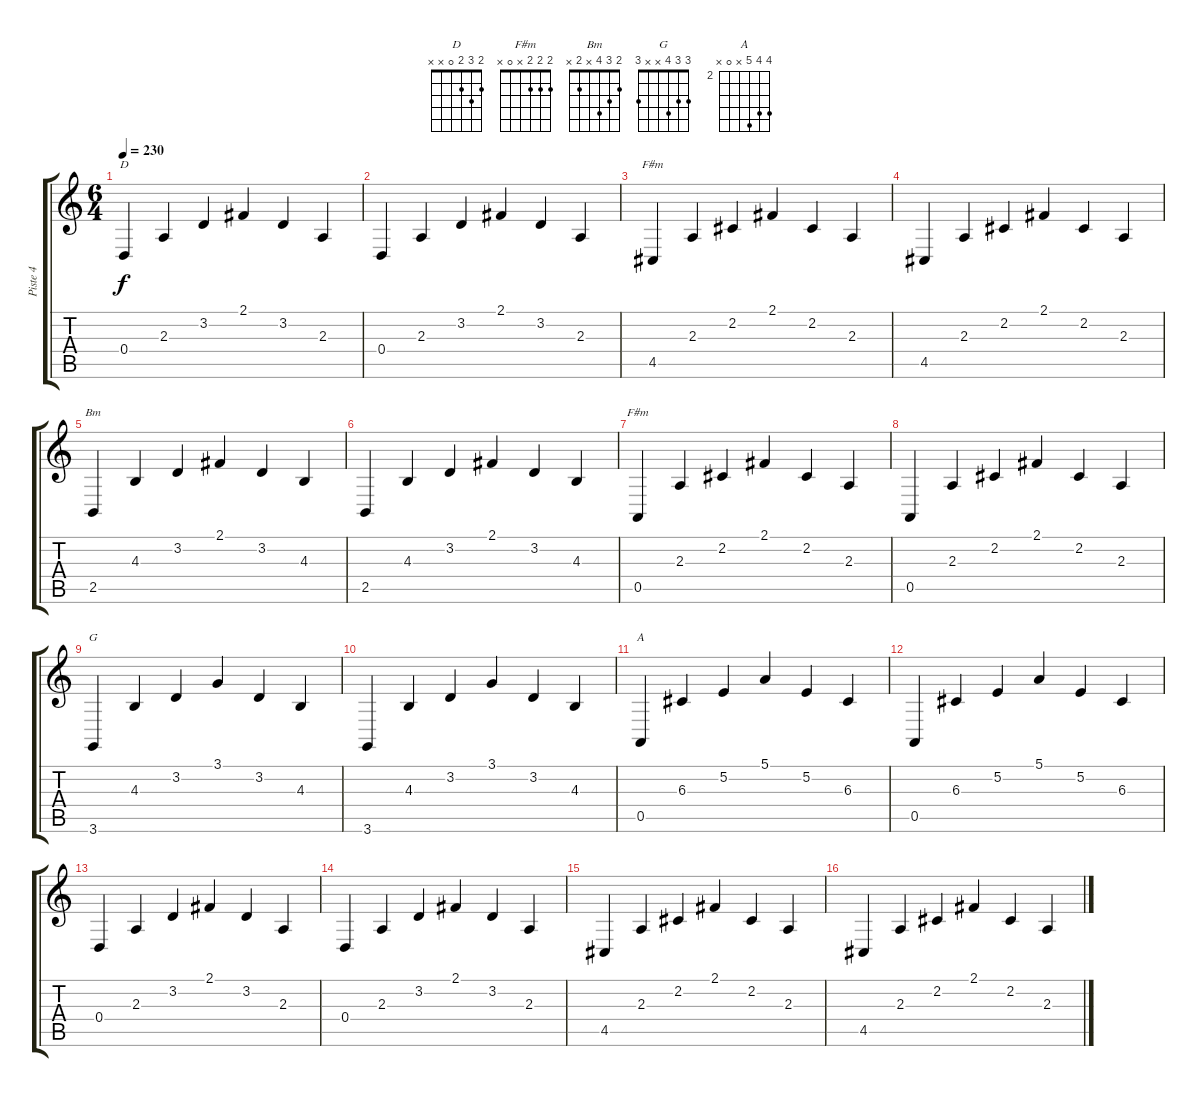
\track ("Piste 4" "Piste 4") {instrument lead3calliope}
\staff {score tabs}
\tuning (E4 B3 G3 D3 A2 E2) {hide}
\chord ("D" 2 3 2 0 x x)
\chord ("F#m" 2 2 2 x 4 x)
\chord ("Bm" 2 3 4 x 2 x)
\chord ("F#m" 2 2 2 x 0 x)
\chord ("G" 3 3 4 x x 3)
\chord ("A" 5 5 6 x 0 x) {firstfret 2}
\ts (6 4)
\tempo 230
\clef g2
\ks c
0.4.4{ch "D" dy f instrument lead3calliope} 2.3.4 3.2.4 2.1.4 3.2.4 2.3.4 |
0.4.4 2.3.4 3.2.4 2.1.4 3.2.4 2.3.4 |
4.5.4{ch "F#m"} 2.3.4 2.2.4 2.1.4 2.2.4 2.3.4 |
4.5.4 2.3.4 2.2.4 2.1.4 2.2.4 2.3.4 |
2.5.4{ch "Bm"} 4.3.4 3.2.4 2.1.4 3.2.4 4.3.4 |
2.5.4 4.3.4 3.2.4 2.1.4 3.2.4 4.3.4 |
0.5.4{ch "F#m"} 2.3.4 2.2.4 2.1.4 2.2.4 2.3.4 |
0.5.4 2.3.4 2.2.4 2.1.4 2.2.4 2.3.4 |
3.6.4{ch "G"} 4.3.4 3.2.4 3.1.4 3.2.4 4.3.4 |
3.6.4 4.3.4 3.2.4 3.1.4 3.2.4 4.3.4 |
0.5.4{ch "A"} 6.3.4 5.2.4 5.1.4 5.2.4 6.3.4 |
0.5.4 6.3.4 5.2.4 5.1.4 5.2.4 6.3.4 |
0.4.4 2.3.4 3.2.4 2.1.4 3.2.4 2.3.4 |
0.4.4 2.3.4 3.2.4 2.1.4 3.2.4 2.3.4 |
4.5.4 2.3.4 2.2.4 2.1.4 2.2.4 2.3.4 |
4.5.4 2.3.4 2.2.4 2.1.4 2.2.4 2.3.4
